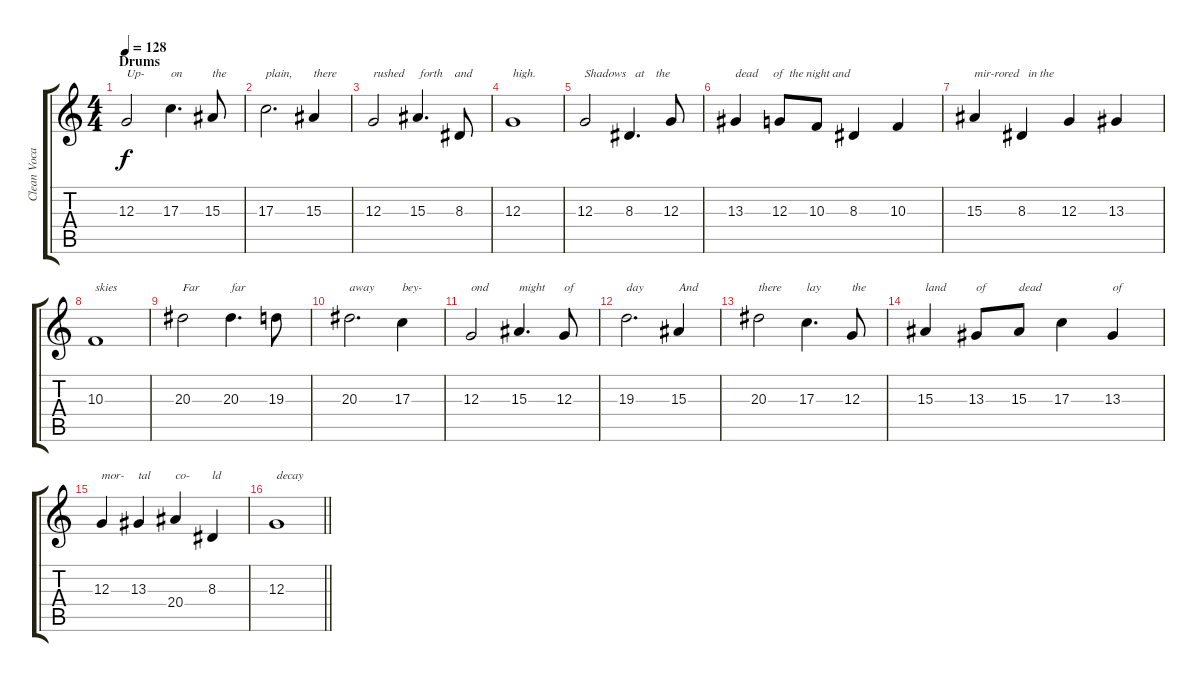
\track ("Clean Vocals" "Clean Voca") {instrument viola}
\staff {score tabs}
\tuning (E4 B3 G3 D3 A2 E2) {hide}
\ts (4 4)
\section ("" "Drums")
\tempo 128
\clef g2
\ks c
12.3.2{txt "Up-" dy f} 17.3.4{d txt "on"} 15.3.8{txt "the"} |
17.3.2{d txt "plain,"} 15.3.4{txt "there"} |
12.3.2{txt "rushed     forth    and"} 15.3.4{d} 8.3.8 |
12.3.1{txt "high."} |
12.3.2{txt "Shadows   at    the"} 8.3.4{d} 12.3.8 |
13.3.4{txt "dead     of  the night and"} 12.3.8 10.3.8 8.3.4 10.3.4 |
15.3.4{txt "mir-rored   in the "} 8.3.4 12.3.4 13.3.4 |
10.3.1{txt "skies"} |
20.3.2{txt "Far"} 20.3.4{d txt "far"} 19.3.8 |
20.3.2{d txt "away"} 17.3.4{txt "bey-"} |
12.3.2{txt "ond"} 15.3.4{d txt "might"} 12.3.8{txt "of"} |
19.3.2{d txt "day"} 15.3.4{txt "And"} |
20.3.2{txt "there"} 17.3.4{d txt "lay"} 12.3.8{txt "the"} |
15.3.4{txt "land"} 13.3.8{txt "of"} 15.3.8{txt "dead"} 17.3.4 13.3.4{txt "of"} |
12.3.4{txt "mor-"} 13.3.4{txt "tal"} 20.4.4{txt "co-"} 8.3.4{txt "ld"} |
\barLineRight lightlight
12.3.1{txt "decay"}
